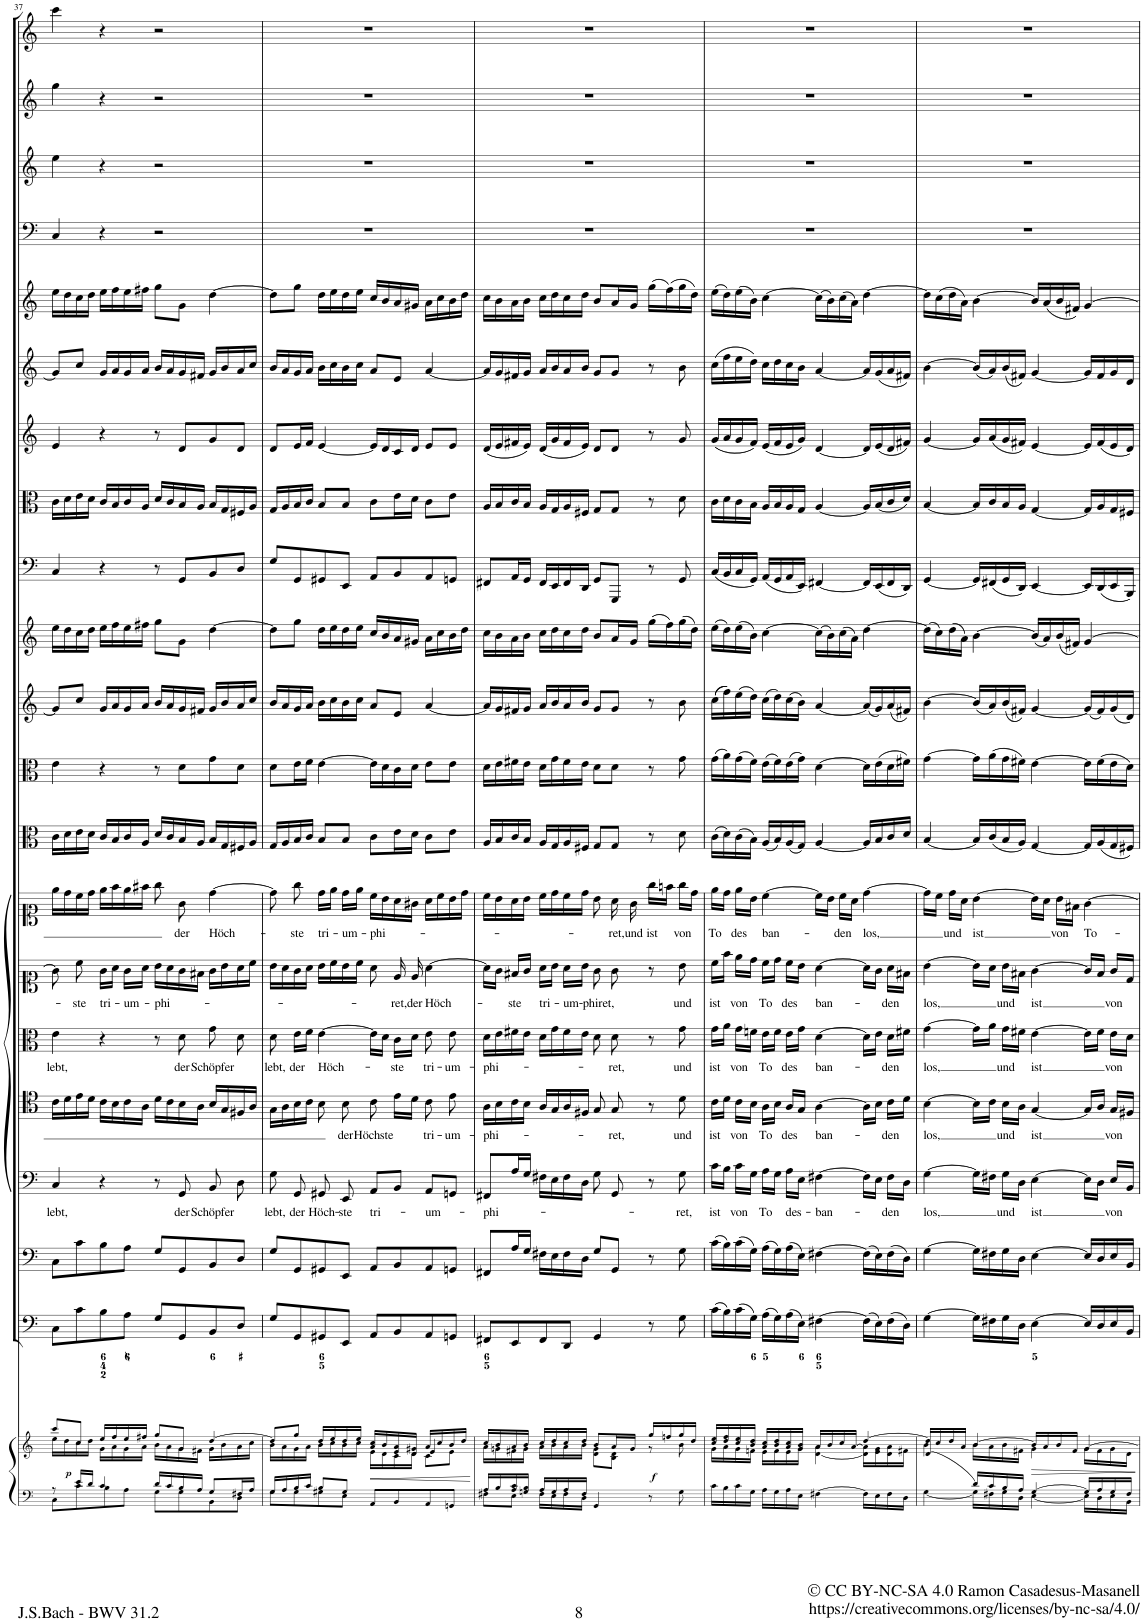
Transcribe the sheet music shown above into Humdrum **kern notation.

**kern	**kern	**dynam	**kern	**kern	**kern	**text	**kern	**text	**kern	**text	**kern	**text	**kern	**text	**kern	**kern	**kern	**kern	**kern	**kern	**kern	**kern	**kern	**kern	**kern	**kern	**kern
*part21	*part21	*part21	*part20	*part19	*part18	*part18	*part17	*part17	*part16	*part16	*part15	*part15	*part14	*part14	*part13	*part12	*part11	*part10	*part9	*part8	*part7	*part6	*part5	*part4	*part3	*part2	*part1
*staff22	*staff21	*staff21/22	*staff20	*staff19	*staff18	*staff18	*staff17	*staff17	*staff16	*staff16	*staff15	*staff15	*staff14	*staff14	*staff13	*staff12	*staff11	*staff10	*staff9	*staff8	*staff7	*staff6	*staff5	*staff4	*staff3	*staff2	*staff1
*I"Piano reduction	*	*	*I"Violoncello II e Continuo.	*I"Violoncello I.	*I"Basso	*	*I"Tenore.	*	*I"Alto.	*	*I"Soprano II.	*	*I"Soprano I.	*	*I"Viola II	*I"Viola I	*I"Violino II	*I"Violino I	*I"Fagotto.	*I"Taille.	*I"Oboe III	*I"Oboe II	*I"Oboe I.	*I"Timpani.	*I"Tromba III.	*I"Tromba II.	*I"Tromba I.
*I'Pno	*	*	*I'Vc	*I'Vc	*	*	*	*	*	*	*	*	*	*	*	*I'Vla	*	*I'Vln	*	*	*I'Ob	*I'Ob	*I'Ob	*I'Timp	*	*	*
!!LO:PB:g=z
*clefF4	*clefG2	*	*clefF4	*clefF4	*clefF4	*	*clefC4	*	*clefC3	*	*clefC1	*	*clefC1	*	*clefC3	*clefC3	*clefG2	*clefG2	*clefF4	*clefC3	*clefG2	*clefG2	*clefG2	*clefF4	*clefG2	*clefG2	*clefG2
*	*	*	*	*Trd-7c-12	*	*	*	*	*	*	*	*	*	*	*	*	*	*	*	*Trd4c7	*	*	*	*	*Trd1c2	*Trd1c2	*Trd1c2
*k[]	*k[]	*	*k[]	*k[]	*k[]	*	*k[]	*	*k[]	*	*k[]	*	*k[]	*	*k[]	*k[]	*k[]	*k[]	*k[]	*k[]	*k[]	*k[]	*k[]	*k[]	*k[]	*k[]	*k[]
*M4/4	*M4/4	*	*M4/4	*M4/4	*M4/4	*	*M4/4	*	*M4/4	*	*M4/4	*	*M4/4	*	*M4/4	*M4/4	*M4/4	*M4/4	*M4/4	*M4/4	*M4/4	*M4/4	*M4/4	*M4/4	*M4/4	*M4/4	*M4/4
*met(c)	*met(c)	*	*met(c)	*met(c)	*met(c)	*	*met(c)	*	*met(c)	*	*met(c)	*	*met(c)	*	*met(c)	*met(c)	*met(c)	*met(c)	*met(c)	*met(c)	*met(c)	*met(c)	*met(c)	*met(c)	*met(c)	*met(c)	*met(c)
=37	=37	=37	=37	=37	=37	=37	=37	=37	=37	=37	=37	=37	=37	=37	=37	=37	=37	=37	=37	=37	=37	=37	=37	=37	=37	=37	=37
*^	*^	*	*	*	*	*	*	*	*	*	*	*	*	*	*	*	*	*	*	*	*	*	*	*	*	*	*
!	!	!	!	!	!	!	!	!LO:LY:b	!	!	!	!LO:LY:b	!	!	!	!	!	!	!	!	!	!	!	!	!	!	!	!	!
8r	8C\L	8ccc/L	16ee\LL	.	8C\L	8C\L	4C/	lebt,	16c\LL	.	4e\	lebt,	8g\]	.	16ee\LL	.	16c\LL	4e\	8g/L]	16ee\LL	4C/	16c\LL	4e/	8g/L]	16ee\LL	4C/	4ee\	4gg\	4ccc\
!	!	!	!	!LO:DY:b	!	!	!	!	!	!	!	!	!	!	!	!	!	!	!	!	!	!	!	!	!	!	!	!	!
.	.	.	16dd\	p	.	.	.	.	16d\	.	.	.	.	.	16dd\	.	16d\	.	.	16dd\	.	16d\	.	.	16dd\	.	.	.	.
!	!	!	!	!	!	!	!	!	!	!	!	!	!	!LO:LY:b	!	!	!	!	!	!	!	!	!	!	!	!	!	!	!
16e/LL	8c\	8cc/J	16cc\	.	8c\	8c\	.	.	16e\	.	.	.	8cc\	-ste	16cc\	.	16e\	.	8cc/J	16cc\	.	16e\	.	8cc/J	16cc\	.	.	.	.
16d/JJ	.	.	16dd\JJ	.	.	.	.	.	16d\JJ	.	.	.	.	.	16dd\JJ	.	16d\JJ	.	.	16dd\JJ	.	16d\JJ	.	.	16dd\JJ	.	.	.	.
!	!	!	!	!	!	!	!	!	!	!	!	!	!	!LO:LY:b	!	!	!	!	!	!	!	!	!	!	!	!	!	!	!
4c/	8B\	16ee/LL	16g\LL	.	8B\	8B\	4r	.	16c\LL	.	4r	.	16g\LL	tri-	16ee\LL	.	16c/LL	4r	16g/LL	16ee\LL	4r	16c/LL	4r	16g/LL	16ee\LL	4r	4r	4r	4r
.	.	16ff/	16a\	.	.	.	.	.	16B\	.	.	.	16a\JJ	.	16ff\	.	16B/	.	16a/	16ff\	.	16B/	.	16a/	16ff\	.	.	.	.
!	!	!	!	!	!	!	!	!	!	!	!	!	!	!LO:LY:b	!	!	!	!	!	!	!	!	!	!	!	!	!	!	!
.	8A\J	16ee/	16g\	.	8A\J	8A\J	.	.	16c\	.	.	.	16g\LL	-um-	16ee\	.	16c/	.	16g/	16ee\	.	16c/	.	16g/	16ee\	.	.	.	.
.	.	16ff#X/JJ	16a\JJ	.	.	.	.	.	16A\JJ	.	.	.	16a\JJ	.	16ff#X\JJ	.	16A/JJ	.	16a/JJ	16ff#X\JJ	.	16A/JJ	.	16a/JJ	16ff#X\JJ	.	.	.	.
!	!	!	!	!	!	!	!	!	!	!	!	!	!	!LO:LY:b	!	!	!	!	!	!	!	!	!	!	!	!	!	!	!
16d/LL	8G\L	8gg/L	16b\LL	.	8G/L	8G/L	8r	.	16d\LL	.	8r	.	16b\LL	-phi-	8gg\	.	16d/LL	8r	16b/LL	8gg\L	8r	16d/LL	8r	16b/LL	8gg\L	2r	2r	2r	2r
16c/	.	.	16a\	.	.	.	.	.	16c\	.	.	.	16a\	.	.	.	16c/	.	16a/	.	.	16c/	.	16a/	.	.	.	.	.
!	!	!	!	!	!	!	!	!LO:LY:b	!	!	!	!LO:LY:b	!	!	!	!LO:LY:b	!	!	!	!	!	!	!	!	!	!	!	!	!
16B/	8G\	8g/J	16g\	.	8GG/	8GG/	8GG/	der	16B\	.	8d\	der	16g\	.	8g\	der	16B/	8d\L	16g/	8g\J	8GG/L	16B/	8d/L	16g/	8g\J	.	.	.	.
16A/JJ	.	.	16f#X\JJ	.	.	.	.	.	16A\JJ	.	.	.	16f#X\JJ	.	.	.	16A/JJ	.	16f#X/JJ	.	.	16A/JJ	.	16f#X/JJ	.	.	.	.	.
!	!	!	!	!	!	!	!	!LO:LY:b	!	!	!	!LO:LY:b	!	!	!	!LO:LY:b	!	!	!	!	!	!	!	!	!	!	!	!	!
8G/L	8BB\	[4dd/	16g\LL	.	8BB/	8BB/	8BB/	Schöpfer	16B/LL	.	8g\	Schöpfer	16g\LL	.	[4dd\	Höch-	16B/LL	8g\	16g/LL	[4dd\	8BB/	16B/LL	8g/	16g/LL	[4dd\	.	.	.	.
.	.	.	16b\	.	.	.	.	.	16G/	.	.	.	16b\	.	.	.	16G/	.	16b/	.	.	16G/	.	16b/	.	.	.	.	.
16F#X/L	8D\J	.	16a\	.	8D/J	8D/J	8D\	.	16F#X/	.	8d\	.	16a\	.	.	.	16F#X/	8d\J	16a/	.	8D/J	16F#X/	8d/J	16a/	.	.	.	.	.
16A/JJ	.	.	16cc\JJ	.	.	.	.	.	16A/JJ	.	.	.	16cc\JJ	.	.	.	16A/JJ	.	16cc/JJ	.	.	16A/JJ	.	16cc/JJ	.	.	.	.	.
=38	=38	=38	=38	=38	=38	=38	=38	=38	=38	=38	=38	=38	=38	=38	=38	=38	=38	=38	=38	=38	=38	=38	=38	=38	=38	=38	=38	=38	=38
*	*	*	*^	*	*	*	*	*	*	*	*	*	*	*	*	*	*	*	*	*	*	*	*	*	*	*	*	*	*
!	!	!	!	!	!	!	!	!	!LO:LY:b	!	!	!	!LO:LY:b	!	!	!	!	!	!	!	!	!	!	!	!	!	!	!	!	!
16G/LL	8G\L	8dd/L]	16b\LL	2.ryy	.	8G/L	8G/L	8G\	lebt,	16G\LL	.	8d\	lebt,	16b\LL	.	8dd\]	.	16G/LL	8d\L	16b/LL	8dd\L]	8G/L	16G/LL	8d/L	16b/LL	8dd\L]	1r	1r	1r	1r
16A/	.	.	16a\	.	.	.	.	.	.	16A\	.	.	.	16a\	.	.	.	16A/	.	16a/	.	.	16A/	.	16a/	.	.	.	.	.
!	!	!	!	!	!	!	!	!	!LO:LY:b	!	!	!	!LO:LY:b	!	!	!	!LO:LY:b	!	!	!	!	!	!	!	!	!	!	!	!	!
16B/	8G\	8gg/J	16g\	.	.	8GG/	8GG/	8GG/	der	16B\	.	16e\LL	der	16g\	.	8gg\	-ste	16B/	16e\L	16g/	8gg\J	8GG/	16B/	16e/L	16g/	8gg\J	.	.	.	.
16c/JJ	.	.	16a\JJ	.	.	.	.	.	.	16c\JJ	.	16f\JJ	.	16a\JJ	.	.	.	16c/JJ	16f\JJ	16a/JJ	.	.	16c/JJ	16f/JJ	16a/JJ	.	.	.	.	.
!	!	!	!	!	!	!	!	!	!LO:LY:b	!	!	!	!LO:LY:b	!	!	!	!LO:LY:b	!	!	!	!	!	!	!	!	!	!	!	!	!
8B/L	8G#X\	16dd/LL	16b\LL	.	.	8GG#X/	8GG#X/	8GG#X/	Höch-	8B\	.	[4e\	Höch-	16b\LL	.	16dd\LL	tri-	8B/L	[4e\	16b\LL	16dd\LL	8GG#X/	8B/L	[4e/	16b\LL	16dd\LL	.	.	.	.
.	.	16ee/	16cc\	.	.	.	.	.	.	.	.	.	.	16cc\	.	16ee\JJ	.	.	.	16cc\	16ee\	.	.	.	16cc\	16ee\	.	.	.	.
!	!	!	!	!	!	!	!	!	!LO:LY:b	!	!LO:LY:b	!	!	!	!	!	!LO:LY:b	!	!	!	!	!	!	!	!	!	!	!	!	!
8G#/J	8E\J	16dd/	16b\	.	.	8EE/J	8EE/J	8EE/	-ste	8B\	der	.	.	16b\	.	16dd\LL	-um-	8B/J	.	16b\	16dd\	8EE/J	8B/J	.	16b\	16dd\	.	.	.	.
.	.	16ee/JJ	16cc\JJ	.	.	.	.	.	.	.	.	.	.	16cc\JJ	.	16ee\JJ	.	.	.	16cc\JJ	16ee\JJ	.	.	.	16cc\JJ	16ee\JJ	.	.	.	.
!	!	!	!	!	!LO:HP:b	!	!	!	!LO:LY:b	!	!LO:LY:b	!	!	!	!	!	!LO:LY:b	!	!	!	!	!	!	!	!	!	!	!	!	!
8AA/L	4ryy	16a/ 16cc/LL	16e\LL	.	<	8AA/L	8AA/L	8AA/L	tri-	8c\	Höchste	16e\LL]	.	8a\	.	16cc\LL	-phi-	8c\L	16e\LL]	8a/L	16cc/LL	8AA/L	8c\L	16e/LL]	8a/L	16cc/LL	.	.	.	.
.	.	16b/	16d\	.	.	.	.	.	.	.	.	16d\JJ	.	.	.	16b\	.	.	16d\	.	16b/	.	.	16d/	.	16b/	.	.	.	.
!	!	!	!	!	!	!	!	!	!	!	!	!	!LO:LY:b	!	!LO:LY:b	!	!	!	!	!	!	!	!	!	!	!	!	!	!	!
8BB/	.	16e/ 16a/	16c\	.	.	8BB/	8BB/	8BB/J	.	16e\LL	.	16c\LL	-ste	16e/	ret,	16a\	.	16e\L	16c\	8e/J	16a/	8BB/	16e\L	16c/	8e/J	16a/	.	.	.	.
!	!	!	!	!	!	!	!	!	!	!	!	!	!	!	!LO:LY:b	!	!	!	!	!	!	!	!	!	!	!	!	!	!	!
.	.	16d/ 16g#X/JJ	16d\JJ	.	.	.	.	.	.	16d\JJ	.	16d\JJ	.	16e/	der	16g#X\JJ	.	16d\JJ	16d\JJ	.	16g#X/JJ	.	16d\JJ	16d/JJ	.	16g#X/JJ	.	.	.	.
!	!	!	!	!	!	!	!	!	!LO:LY:b	!	!LO:LY:b	!	!LO:LY:b	!	!LO:LY:b	!	!	!	!	!	!	!	!	!	!	!	!	!	!	!
8AA/	4ryy	16a/LL	8c\L	4e/	.	8AA/	8AA/	8AA/L	-um-	8c\	tri-	8e\	tri-	[4a\	Höch-	16a\LL	.	8c\L	8e\L	[4a/	16a\LL	8AA/	8c\L	8e/L	[4a/	16a\LL	.	.	.	.
.	.	16cc/	.	.	.	.	.	.	.	.	.	.	.	.	.	16cc\	.	.	.	.	16cc\	.	.	.	.	16cc\	.	.	.	.
!	!	!	!	!	!	!	!	!	!	!	!LO:LY:b	!	!LO:LY:b	!	!	!	!	!	!	!	!	!	!	!	!	!	!	!	!	!
8GGn/J	.	16b/	8e\J	.	.	8GGn/J	8GGn/J	8GGn/J	.	8e\	-um-	8e\	-um-	.	.	16b\	.	8e\J	8e\J	.	16b\	8GGn/J	8e\J	8e/J	.	16b\	.	.	.	.
.	.	16dd/JJ	.	.	.	.	.	.	.	.	.	.	.	.	.	16dd\JJ	.	.	.	.	16dd\JJ	.	.	.	.	16dd\JJ	.	.	.	.
*v	*v	*	*	*	*	*	*	*	*	*	*	*	*	*	*	*	*	*	*	*	*	*	*	*	*	*	*	*	*	*
*	*v	*v	*v	*	*	*	*	*	*	*	*	*	*	*	*	*	*	*	*	*	*	*	*	*	*	*	*	*	*
.	.	[	.	.	.	.	.	.	.	.	.	.	.	.	.	.	.	.	.	.	.	.	.	.	.	.	.
=39	=39	=39	=39	=39	=39	=39	=39	=39	=39	=39	=39	=39	=39	=39	=39	=39	=39	=39	=39	=39	=39	=39	=39	=39	=39	=39	=39
*^	*^	*	*	*	*	*	*	*	*	*	*	*	*	*	*	*	*	*	*	*	*	*	*	*	*	*	*
!	!	!	!	!	!	!	!	!LO:LY:b	!	!LO:LY:b	!	!LO:LY:b	!	!	!	!	!	!	!	!	!	!	!	!	!	!	!	!	!
16A/LL	8F#X\L	16cc/LL	16a\LL	.	8FF#X/L	8FF#X/L	8FF#X/L	-phi-	16A\LL	-phi-	16d\LL	-phi-	16a\LL]	.	16cc\LL	.	16A/LL	16d\LL	16a/LL]	16cc\LL	8FF#X/L	16A/LL	(16d/LL	16a/LL]	16cc\LL	1r	1r	1r	1r
16B/	.	16b/	16gn\	.	.	.	.	.	16B\	.	16e\	.	16g\JJ	.	16b\	.	16B/	16e\	16g/	16b\	.	16B/	16e/	16g/	16b\	.	.	.	.
!	!	!	!	!	!	!	!	!	!	!	!	!	!	!LO:LY:b	!	!	!	!	!	!	!	!	!	!	!	!	!	!	!
16A/ 16c/	8E\J	16a/	16f#X\	.	8EE/	16A/L	16A/L	.	16c\	.	16f#X\	.	16f#X/LL	-ste	16a\	.	16c/	16f#X\	16f#X/	16a\	16AA/L	16c/	16f#X/	16f#X/	16a\	.	.	.	.
16Gn/ 16B/JJ	.	16b/JJ	16g\JJ	.	.	16G/JJ	16G/JJ	.	16B\JJ	.	16e\JJ	.	16g/JJ	.	16b\JJ	.	16B/JJ	16e\JJ	16g/JJ	16b\JJ	16GG/JJ	16B/JJ	16e/JJ)	16g/JJ	16b\JJ	.	.	.	.
!	!	!	!	!	!	!	!	!	!	!	!	!	!	!LO:LY:b	!	!	!	!	!	!	!	!	!	!	!	!	!	!	!
16A/LL	16F#\LL	16cc/LL	16a\LL	.	8FF#/	16F#X\LL	16F#X\LL	.	16A/LL	.	16d\LL	.	16a\LL	tri-	16cc\LL	.	16A/LL	16d\LL	16a/LL	16cc\LL	16FF#/LL	16A/LL	(16d/LL	16a/LL	16cc\LL	.	.	.	.
16G/	16E\	16dd/	16b\	.	.	16E\	16E\	.	16G/	.	16g\	.	16b\JJ	.	16dd\	.	16G/	16g\	16b/	16dd\	16EE/	16G/	16g/	16b/	16dd\	.	.	.	.
!	!	!	!	!	!	!	!	!	!	!	!	!	!	!LO:LY:b	!	!	!	!	!	!	!	!	!	!	!	!	!	!	!
16A/	16F#\	16cc/	16a\	.	8DD/J	16F#\	16F#\	.	16A/	.	16f#\	.	16a\LL	-um-	16cc\	.	16A/	16f#\	16a/	16cc\	16FF#/	16A/	16f#/	16a/	16cc\	.	.	.	.
16F#/JJ	16D\JJ	16dd/JJ	16b\JJ	.	.	16D\JJ	16D\JJ	.	16F#X/JJ	.	16e\JJ	.	16b\JJ	.	16dd\JJ	.	16F#X/JJ	16e\JJ	16b/JJ	16dd\JJ	16DD/JJ	16F#X/JJ	16e/JJ)	16b/JJ	16dd\JJ	.	.	.	.
!	!	!	!	!	!	!	!	!	!	!	!	!	!	!LO:LY:b	!	!	!	!	!	!	!	!	!	!	!	!	!	!	!
4GG/	4ryy	8b/L	8d\ 8g\L	.	4GG/	8G/L	8G\	.	8G/	.	8d\	.	8g\	-phiret,	8b\	.	8G/L	8d\L	8g/L	8b/L	8GG/L	8G/L	8d/L	8g/L	8b/L	.	.	.	.
!	!	!	!	!	!	!	!	!	!	!LO:LY:b	!	!LO:LY:b	!	!	!	!LO:LY:b	!	!	!	!	!	!	!	!	!	!	!	!	!
.	.	16a/L	8B\ 8d\J	.	.	8GG/J	8GG/	.	8G/	ret,	8d\	ret,	8g\	.	16a\	ret,	8G/J	8d\J	8g/J	16a/L	8GGG/J	8G/J	8d/J	8g/J	16a/L	.	.	.	.
!	!	!	!	!	!	!	!	!	!	!	!	!	!	!	!	!LO:LY:b	!	!	!	!	!	!	!	!	!	!	!	!	!
.	.	16g/JJ	.	.	.	.	.	.	.	.	.	.	.	.	16g\	und	.	.	.	16g/JJ	.	.	.	.	16g/JJ	.	.	.	.
!	!	!	!	!LO:DY:b	!	!	!	!	!	!	!	!	!	!	!	!LO:LY:b	!	!	!	!	!	!	!	!	!	!	!	!	!
8r	8ryy	16gg/LL	8r	f	8r	8r	8r	.	8r	.	8r	.	8r	.	16gg\LL	ist	8r	8r	8r	(16gg\LL	8r	8r	8r	8r	(16gg\LL	.	.	.	.
.	.	16ffn/	.	.	.	.	.	.	.	.	.	.	.	.	16ffn\JJ	.	.	.	.	16ff\)	.	.	.	.	(16ff\)	.	.	.	.
!	!	!	!	!	!	!	!	!LO:LY:b	!	!LO:LY:b	!	!LO:LY:b	!	!LO:LY:b	!	!LO:LY:b	!	!	!	!	!	!	!	!	!	!	!	!	!
8ryy	8G\	16gg/	8b\	.	8G\	8G\	8G\	-ret,	8d\	und	8g\	und	8b\	und	16gg\LL	von	8d\	8g\	8b\	(16gg\	8GG/	8d\	8g/	8b\	16gg\	.	.	.	.
.	.	16dd/JJ	.	.	.	.	.	.	.	.	.	.	.	.	16dd\JJ	.	.	.	.	16dd\JJ)	.	.	.	.	16dd\JJ)	.	.	.	.
*v	*v	*	*	*	*	*	*	*	*	*	*	*	*	*	*	*	*	*	*	*	*	*	*	*	*	*	*	*	*
=40	=40	=40	=40	=40	=40	=40	=40	=40	=40	=40	=40	=40	=40	=40	=40	=40	=40	=40	=40	=40	=40	=40	=40	=40	=40	=40	=40	=40
!	!	!	!	!	!	!	!LO:LY:b	!	!LO:LY:b	!	!LO:LY:b	!	!LO:LY:b	!	!LO:LY:b	!	!	!	!	!	!	!	!	!	!	!	!	!
16c\LL	16cc/ 16ee/LL	16g\LL	.	(16c\LL	(16c\LL	16c\LL	ist	16c\LL	ist	16g\LL	ist	16cc\LL	ist	16ee\LL	To	(16c\LL	(16g\LL	((16cc\LL	(16ee\LL	(16C/LL	16c\LL	(16g/LL	(16cc\LL	(16ee\LL	1r	1r	1r	1r
16B\	16dd/ 16ff/	16a\	.	16B\)	16B\)	16B\JJ	.	16d\JJ	.	16a\JJ	.	16ff\JJ	.	16dd\JJ	.	16d\)	16a\)	16ff\))	16dd\)	16BB/	16d\	16a/	16ff\	16dd\)	.	.	.	.
!	!	!	!	!	!	!	!LO:LY:b	!	!LO:LY:b	!	!LO:LY:b	!	!LO:LY:b	!	!LO:LY:b	!	!	!	!	!	!	!	!	!	!	!	!	!
16c\	16cc/ 16ee/	16g\	.	(16c\	(16c\	16c\LL	von	16c\LL	von	16g\LL	von	16ee\LL	von	16ee\LL	des	(16c\	(16g\	(16ee\	(16ee\	16C/	16c\	16g/	16ee\	(16ee\	.	.	.	.
16G\JJ	16b/ 16dd/JJ	16fn\JJ	.	16G\JJ)	16G\JJ)	16G\JJ	.	16B\JJ	.	16fn\JJ	.	16dd\JJ	.	16b\JJ	.	16B\JJ)	16f\JJ)	16dd\JJ)	16b\JJ)	16GG/JJ)	16B\JJ	16f/JJ)	16dd\JJ)	16b\JJ)	.	.	.	.
!	!	!	!	!	!	!	!LO:LY:b	!	!LO:LY:b	!	!LO:LY:b	!	!LO:LY:b	!	!LO:LY:b	!	!	!	!	!	!	!	!	!	!	!	!	!
16A\LL	16a/ 16cc/LL	16e\LL	.	(16A\LL	(16A\LL	16A\LL	To	16A\LL	To	16e\LL	To	16cc\LL	To	[4cc\	ban-	(16A/LL	(16e\LL	(16cc\LL	[4cc\	(16AA/LL	16A/LL	(16e/LL	16cc\LL	[4cc\	.	.	.	.
16G\	16b/ 16dd/	16f\	.	16G\)	16G\)	16G\JJ	.	16B\JJ	.	16f\JJ	.	16dd\JJ	.	.	.	16B/)	16f\)	16dd\)	.	16GG/	16B/	16f/	16dd\	.	.	.	.	.
!	!	!	!	!	!	!	!LO:LY:b	!	!LO:LY:b	!	!LO:LY:b	!	!LO:LY:b	!	!	!	!	!	!	!	!	!	!	!	!	!	!	!
16A\	16a/ 16cc/	16e\	.	(16A\	(16A\	16A\LL	des-	16A/LL	des	16e\LL	des	16cc\LL	des	.	.	(16A/	(16e\	(16cc\	.	16AA/	16A/	16e/	16cc\	.	.	.	.	.
16E\JJ	16g/ 16b/JJ	16g\JJ	.	16E\JJ)	16E\JJ)	16E\JJ	.	16G/JJ	.	16g\JJ	.	16b\JJ	.	.	.	16G/JJ)	16g\JJ)	16b\JJ)	.	16EE/JJ)	16G/JJ	16g/JJ)	16b\JJ	.	.	.	.	.
!	!	!	!	!	!	!	!LO:LY:b	!	!LO:LY:b	!	!LO:LY:b	!	!LO:LY:b	!	!	!	!	!	!	!	!	!	!	!	!	!	!	!
[4F#X\	16a/LL	[4d\ 4a\	.	[4F#X\	[4F#X\	[4F#X\	-ban-	[4A\	ban-	[4d\	ban-	[4a\	ban-	16cc\LL]	.	[4A/	[4d\	[4a/	(16cc\LL]	[4FF#X/	[4A/	[4d/	[4a/	(16cc\LL]	.	.	.	.
.	16b/	.	.	.	.	.	.	.	.	.	.	.	.	16b\JJ	.	.	.	.	16b\)	.	.	.	.	16b\)	.	.	.	.
!	!	!	!	!	!	!	!	!	!	!	!	!	!	!	!LO:LY:b	!	!	!	!	!	!	!	!	!	!	!	!	!
.	16cc/	.	.	.	.	.	.	.	.	.	.	.	.	16cc\LL	-den	.	.	.	(16cc\	.	.	.	.	(16cc\	.	.	.	.
.	[16a/JJ	.	.	.	.	.	.	.	.	.	.	.	.	16a\JJ	.	.	.	.	16a\JJ)	.	.	.	.	16a\JJ)	.	.	.	.
!	!	!	!	!	!	!	!	!	!	!	!	!	!	!	!LO:LY:b	!	!	!	!	!	!	!	!	!	!	!	!	!
16F#\LL]	[4dd/	16d\] 16a\]LL	.	(16F#\LL]	(16F#\LL]	16F#\LL]	.	16A\LL]	.	16d\LL]	.	16a\LL]	.	[4dd\	los,	16A/LL]	16d\LL]	(16a/LL]	[4dd\	16FF#/LL]	16A/LL]	16d/LL]	16a/LL]	[4dd\	.	.	.	.
16E\	.	16e\ 16g\	.	16E\)	16E\)	16E\JJ	.	16B\JJ	.	16e\JJ	.	16g\JJ	.	.	.	16B/	(16e\	16g/)	.	(16EE/	(16B/	(16e/	(16g/	.	.	.	.	.
!	!	!	!	!	!	!	!LO:LY:b	!	!LO:LY:b	!	!LO:LY:b	!	!LO:LY:b	!	!	!	!	!	!	!	!	!	!	!	!	!	!	!
16F#\	.	16d\ 16a\	.	(16F#\	(16F#\	16F#\LL	-den	16c\LL	-den	16d\LL	-den	16a\LL	-den	.	.	16c/	16d\	(16a/	.	16FF#/	16c/	16d/	16a/	.	.	.	.	.
16D\JJ	.	16f#X\JJ	.	16D\JJ)	16D\JJ)	16D\JJ	.	16d\JJ	.	16f#X\JJ	.	16f#X\JJ	.	.	.	16d/JJ	16f#X\JJ)	16f#X/JJ)	.	16DD/JJ)	16d/JJ)	16f#X/JJ)	16f#X/JJ)	.	.	.	.	.
=41	=41	=41	=41	=41	=41	=41	=41	=41	=41	=41	=41	=41	=41	=41	=41	=41	=41	=41	=41	=41	=41	=41	=41	=41	=41	=41	=41	=41
*^	*	*^	*	*	*	*	*	*	*	*	*	*	*	*	*	*	*	*	*	*	*	*	*	*	*	*	*	*
!	!	!	!	!	!	!	!	!	!LO:LY:b	!	!LO:LY:b	!	!LO:LY:b	!	!LO:LY:b	!	!	!	!	!	!	!	!	!	!	!	!	!	!	!
4ryy	[4G\	16dd/LL]	4b\	[>4d/	.	[4G\	[4G\	[4G\	los,	[4B\	los,	[4g\	los,	[4b\	los,	16dd\LL]	.	[4B/	[4g\	[4b\	(16dd\LL]	[4GG/	[4B/	[4g/	[4b\	16dd\LL]	1r	1r	1r	1r
.	.	16cc/	.	.	.	.	.	.	.	.	.	.	.	.	.	16cc\JJ	.	.	.	.	16cc\)	.	.	.	.	(16cc\	.	.	.	.
!	!	!	!	!	!	!	!	!	!	!	!	!	!	!	!	!	!LO:LY:b	!	!	!	!	!	!	!	!	!	!	!	!	!
.	.	16dd/	.	.	.	.	.	.	.	.	.	.	.	.	.	16dd\LL	und	.	.	.	(16dd\	.	.	.	.	16dd\	.	.	.	.
.	.	16a/JJ	.	.	.	.	.	.	.	.	.	.	.	.	.	16a\JJ	.	.	.	.	16a\JJ)	.	.	.	.	16a\JJ)	.	.	.	.
!	!	!	!	!	!	!	!	!	!	!	!	!	!	!	!	!	!LO:LY:b	!	!	!	!	!	!	!	!	!	!	!	!	!
16d/LL]	16G\LL]	[4b/	16b\LL	2.ryy	.	16G\LL]	16G\LL]	16G\LL]	.	16B\LL]	.	16g\LL]	.	16b\LL]	.	[4b\	ist	16B/LL]	16g\LL]	(16b/LL]	[4b\	16GG/LL]	16B/LL]	16g/LL]	(16b/LL]	[4b\	.	.	.	.
16c/	16F#X\	.	16a\	.	.	16F#X\	16F#X\	16F#X\JJ	.	16c\JJ	.	16a\JJ	.	16a\JJ	.	.	.	(16c/	(16a\	16a/)	.	(16FF#X/	16c/	(16a/	16a/)	.	.	.	.	.
!	!	!	!	!	!	!	!	!	!LO:LY:b	!	!LO:LY:b	!	!LO:LY:b	!	!LO:LY:b	!	!	!	!	!	!	!	!	!	!	!	!	!	!	!
16B/	16G\	.	16b\	.	.	16G\	16G\	16G\LL	und	16B\LL	und	16g\LL	und	16b\LL	und	.	.	16B/	16g\	(16b/	.	16GG/	16B/	16g/	(16b/	.	.	.	.	.
16A/JJ	16D\JJ	.	16f#X\JJ	.	.	16D\JJ	16D\JJ	16D\JJ	.	16A\JJ	.	16f#X\JJ	.	16f#X\JJ	.	.	.	16A/JJ)	16f#X\JJ)	16f#X/JJ)	.	16DD/JJ)	16A/JJ	16f#X/JJ)	16f#X/JJ)	.	.	.	.	.
!	!	!	!	!	!LO:HP:b	!	!	!	!LO:LY:b	!	!LO:LY:b	!	!LO:LY:b	!	!LO:LY:b	!	!	!	!	!	!	!	!	!	!	!	!	!	!	!
[4G/	[4E\	16b/LL]	4g\	.	>	[4E\	[4E\	[4E\	ist	[4G/	ist	[4e\	ist	[4g\	ist	16b\LL]	.	[4G/	[4e\	[4g/	(16b/LL]	[4EE/	[4G/	[4e/	[4g/	16b/LL]	.	.	.	.
.	.	16a/	.	.	.	.	.	.	.	.	.	.	.	.	.	16a\JJ	.	.	.	.	16a/)	.	.	.	.	(16a/	.	.	.	.
!	!	!	!	!	!	!	!	!	!	!	!	!	!	!	!	!	!LO:LY:b	!	!	!	!	!	!	!	!	!	!	!	!	!
.	.	16b/	.	.	.	.	.	.	.	.	.	.	.	.	.	16b\LL	von	.	.	.	(16b/	.	.	.	.	16b/	.	.	.	.
.	.	16f#/JJ	.	.	.	.	.	.	.	.	.	.	.	.	.	16f#X\JJ	.	.	.	.	16f#X/JJ)	.	.	.	.	16f#X/JJ)	.	.	.	.
!	!	!	!	!	!	!	!	!	!	!	!	!	!	!	!	!	!LO:LY:b	!	!	!	!	!	!	!	!	!	!	!	!	!
16G/LL]	16E\LL]	[4g/	16g\LL	.	.	16E/LL]	16E/LL]	16E\LL]	.	16G/LL]	.	16e\LL]	.	16g/LL]	.	[4g\	To-	16G/LL]	16e\LL]	(16g/LL]	[4g/	16EE/LL]	16G/LL]	16e/LL]	16g/LL]	[4g/	.	.	.	.
16A/	16D\	.	16f#\	.	.	16D/	16D/	16D\JJ	.	16A/JJ	.	16f#\JJ	.	16f#/JJ	.	.	.	(16A/	(16f#\	16f#/)	.	(16DD/	16A/	(16f#/	16f#/	.	.	.	.	.
!	!	!	!	!	!	!	!	!	!LO:LY:b	!	!LO:LY:b	!	!LO:LY:b	!	!LO:LY:b	!	!	!	!	!	!	!	!	!	!	!	!	!	!	!
16G/	16E\	.	16g\	.	.	16E/	16E/	16E/LL	von	16G/LL	von	16e\LL	von	16g/LL	von	.	.	16G/	16e\	(16g/	.	16EE/	16G/	16e/	16g/	.	.	.	.	.
16F#/JJ	16BB\JJ	.	16d\JJ	.	.	16BB/JJ	16BB/JJ	16BB/JJ	.	16F#X/JJ	.	16d\JJ	.	16d/JJ	.	.	.	16F#X/JJ)	16d\JJ)	16d/JJ)	.	16BBB/JJ)	16F#X/JJ	16d/JJ)	16d/JJ	.	.	.	.	.
*v	*v	*	*	*	*	*	*	*	*	*	*	*	*	*	*	*	*	*	*	*	*	*	*	*	*	*	*	*	*	*
*	*v	*v	*v	*	*	*	*	*	*	*	*	*	*	*	*	*	*	*	*	*	*	*	*	*	*	*	*	*	*
.	.	]	.	.	.	.	.	.	.	.	.	.	.	.	.	.	.	.	.	.	.	.	.	.	.	.	.
=	=	=	=	=	=	=	=	=	=	=	=	=	=	=	=	=	=	=	=	=	=	=	=	=	=	=	=
*-	*-	*-	*-	*-	*-	*-	*-	*-	*-	*-	*-	*-	*-	*-	*-	*-	*-	*-	*-	*-	*-	*-	*-	*-	*-	*-	*-
